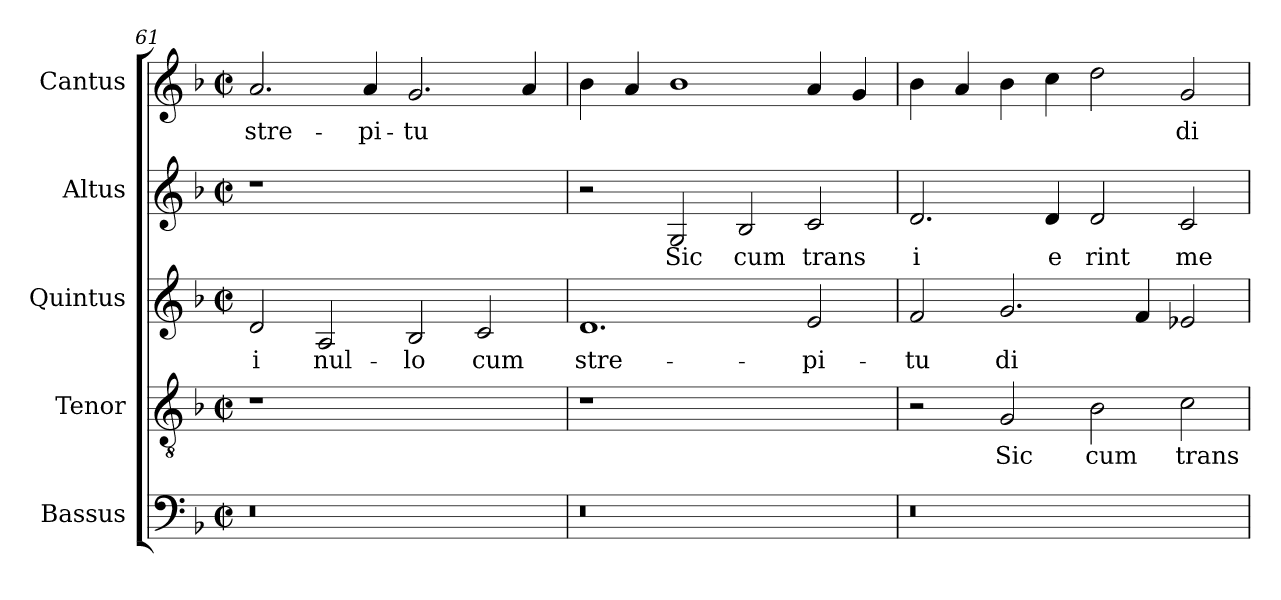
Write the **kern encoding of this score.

**kern	**kern	**text	**kern	**text	**kern	**text	**kern	**text
*part5	*part4	*part4	*part3	*part3	*part2	*part2	*part1	*part1
*staff5	*staff4	*staff4	*staff3	*staff3	*staff2	*staff2	*staff1	*staff1
*I"Bassus	*I"Tenor	*	*I"Quintus	*	*I"Altus	*	*I"Cantus	*
*clefF4	*clefGv2	*	*clefG2	*	*clefG2	*	*clefG2	*
*k[b-]	*k[b-]	*	*k[b-]	*	*k[b-]	*	*k[b-]	*
*F:	*F:	*	*F:	*	*F:	*	*F:	*
*M2/2	*M2/2	*	*M2/2	*	*M2/2	*	*M2/2	*
*met(c|)	*met(c|)	*	*met(c|)	*	*met(c|)	*	*met(c|)	*
=61	=61	=61	=61	=61	=61	=61	=61	=61
!	!	!	!	!LO:LY:b	!	!	!	!LO:LY:b
0r	1r	.	2d/	-i	1r	.	2.a/	stre-
!	!	!	!	!LO:LY:b	!	!	!	!
.	.	.	2A/	nul-	.	.	.	.
!	!	!	!	!	!	!	!	!LO:LY:b
.	.	.	.	.	.	.	4a/	-pi-
!	!	!	!	!LO:LY:b	!	!	!	!LO:LY:b
.	1ryy	.	2B-/	-lo	1ryy	.	2.g/	-tu
!	!	!	!	!LO:LY:b	!	!	!	!
.	.	.	2c/	cum	.	.	.	.
!	!	!	!	!	!	!	!	!LO:LY:b
.	.	.	.	.	.	.	4a/	.
=62	=62	=62	=62	=62	=62	=62	=62	=62
!	!	!	!	!LO:LY:b	!	!	!	!LO:LY:b
0r	1r	.	1.d	stre-	2r	.	4b-\	.
!	!	!	!	!	!	!	!	!LO:LY:b
.	.	.	.	.	.	.	4a/	.
!	!	!	!	!	!	!LO:LY:b:cj	!	!LO:LY:b
.	.	.	.	.	2G/	Sic	1b-	.
!	!	!	!	!	!	!LO:LY:b:cj	!	!
.	1ryy	.	.	.	2B-/	cum	.	.
!	!	!	!	!LO:LY:b	!	!LO:LY:b:cj	!	!LO:LY:b
.	.	.	2e/	-pi-	2c/	trans	4a/	.
!	!	!	!	!	!	!	!	!LO:LY:b
.	.	.	.	.	.	.	4g/	.
!!LO:PB:g=z
=63	=63	=63	=63	=63	=63	=63	=63	=63
!	!	!	!	!LO:LY:b	!	!LO:LY:b:cj	!	!LO:LY:b
0r	2r	.	2f/	-tu	2.d/	i	4b-\	.
!	!	!	!	!	!	!	!	!LO:LY:b
.	.	.	.	.	.	.	4a/	.
!	!	!LO:LY:b:cj	!	!LO:LY:b	!	!	!	!LO:LY:b
.	2G/	Sic	2.g/	di	.	.	4b-\	.
!	!	!	!	!	!	!LO:LY:b:cj	!	!LO:LY:b
.	.	.	.	.	4d/	e	4cc\	.
!	!	!LO:LY:b:cj	!	!	!	!LO:LY:b:cj	!	!LO:LY:b
.	2B-\	cum	.	.	2d/	rint	2dd\	.
!	!	!	!	!LO:LY:b	!	!	!	!
.	.	.	4f/	.	.	.	.	.
!	!	!LO:LY:b:cj	!	!LO:LY:b	!	!LO:LY:b:cj	!	!LO:LY:b
.	2c\	trans-	2e-X/	.	2c/	me	2g/	di-
=	=	=	=	=	=	=	=	=
*-	*-	*-	*-	*-	*-	*-	*-	*-
